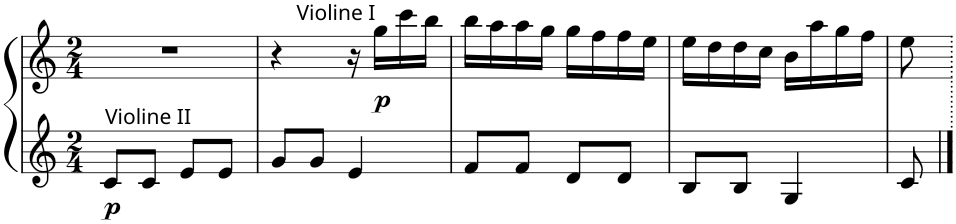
**kern	**kern	**dynam
*part1	*part1	*part1
*staff2	*staff1	*staff1/2
*I"Piano	*	*
*I'Pno.	*	*
*clefG2	*clefG2	*
*k[]	*k[]	*
*M2/4	*M2/4	*
=1	=1	=1
!LO:TX:a:t=Violine II	!	!
!	!	!LO:DY:b=2
8c/L	2r	p
8c/J	.	.
8e/L	.	.
8e/J	.	.
=2	=2	=2
8g/L	4r	.
8g/J	.	.
4e/	16r	.
!	!LO:TX:a:t=Violine I	!
!	!	!LO:DY:b
.	16gg\LL	p
.	16ccc\	.
.	16bb\JJ	.
=3	=3	=3
8f/L	16bb\LL	.
.	16aa\	.
8f/J	16aa\	.
.	16gg\JJ	.
8d/L	16gg\LL	.
.	16ff\	.
8d/J	16ff\	.
.	16ee\JJ	.
=4	=4	=4
8B/L	16ee\LL	.
.	16dd\	.
8B/J	16dd\	.
.	16cc\JJ	.
4G/	16b\LL	.
.	16aa\	.
.	16gg\	.
.	16ff\JJ	.
=5	=5	=5
8c/	8ee\	.
=.	=.	=.
*-	*-	*-
